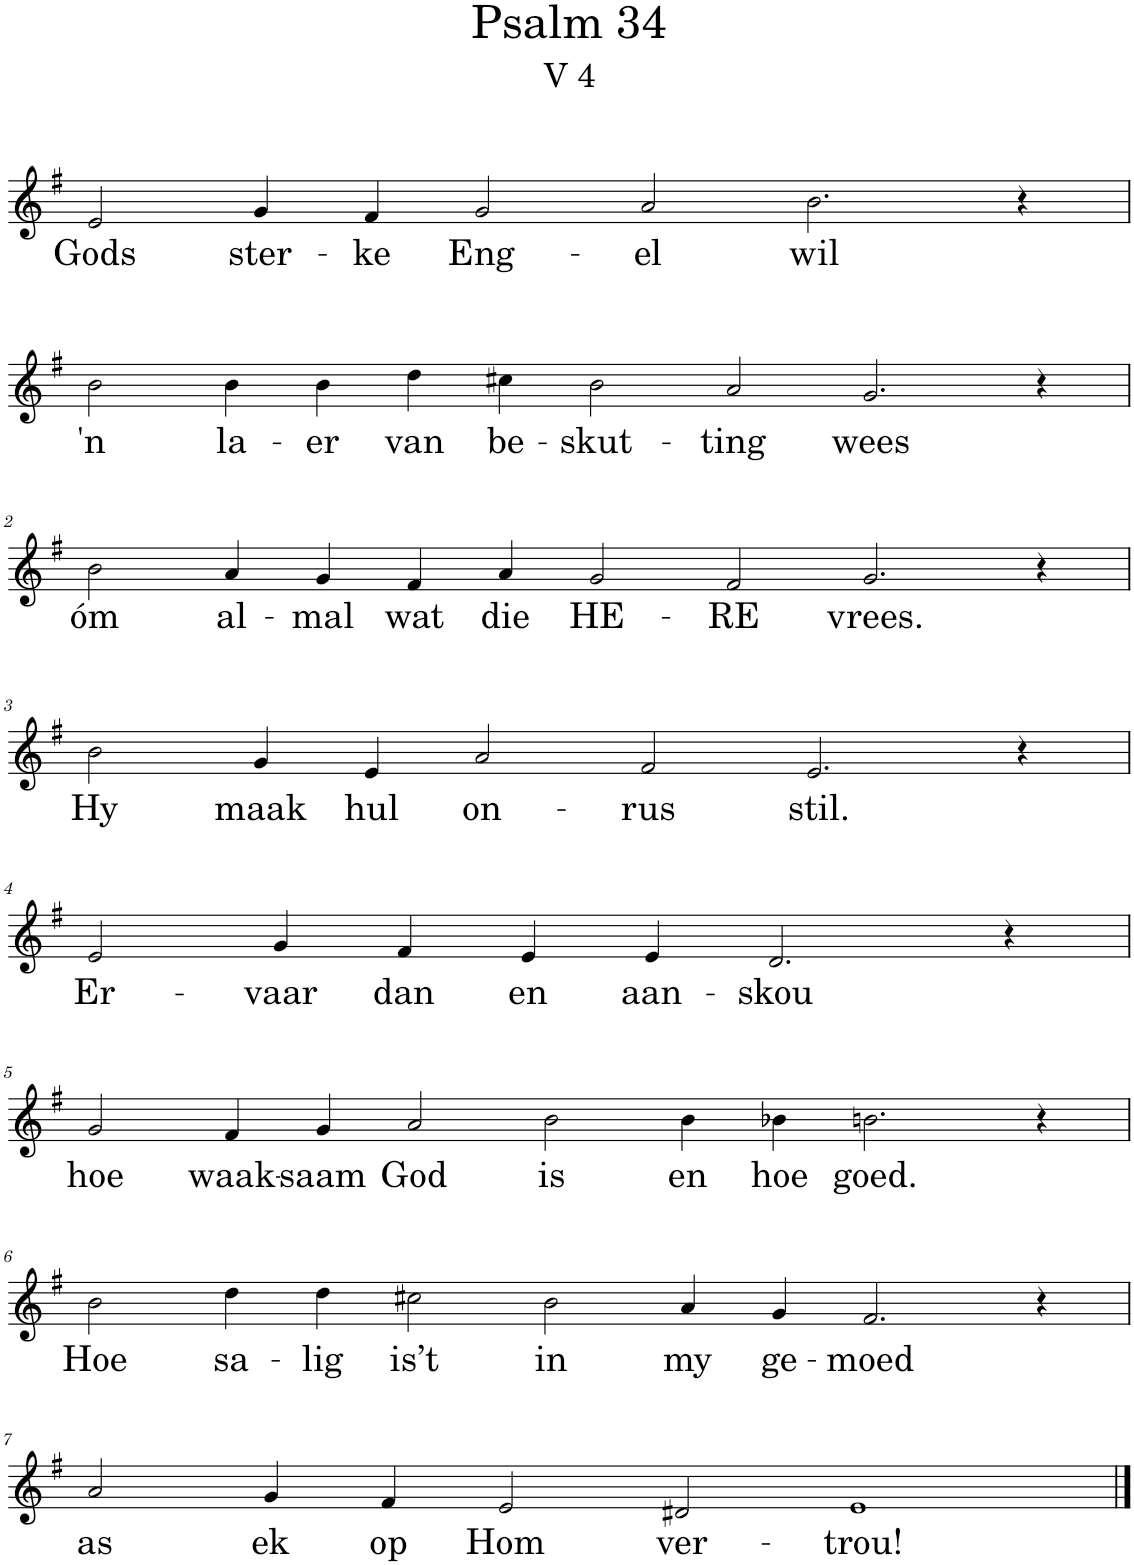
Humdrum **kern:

**kern	**text
*part1	*part1
*staff1	*staff1
*I"Pipe Organ	*
*I'Org.	*
*clefG2	*
*k[f#]	*
*M14/4	*
=	=
!	!LO:LY:b
2e/	Gods
!	!LO:LY:b
4g/	ster-
!	!LO:LY:b
4f#/	-ke
!	!LO:LY:b
2g/	Eng-
!	!LO:LY:b
2a/	-el
!	!LO:LY:b
2.b\	wil
4r	.
!!LO:LB:g=z
=1	=1
!	!LO:LY:b
2b\	'n
!	!LO:LY:b
4b\	la-
!	!LO:LY:b
4b\	-er
!	!LO:LY:b
4dd\	van
!	!LO:LY:b
4cc#X\	be-
!	!LO:LY:b
2b\	-skut-
!	!LO:LY:b
2a/	-ting
!	!LO:LY:b
2.g/	wees
4r	.
!!LO:LB:g=z
=2	=2
!	!LO:LY:b
2b\	óm
!	!LO:LY:b
4a/	al-
!	!LO:LY:b
4g/	-mal
!	!LO:LY:b
4f#/	wat
!	!LO:LY:b
4a/	die
!	!LO:LY:b
2g/	HE-
!	!LO:LY:b
2f#/	-RE
!	!LO:LY:b
2.g/	vrees.
4r	.
!!LO:LB:g=z
=3	=3
*M12/4	*
!	!LO:LY:b
2b\	Hy
!	!LO:LY:b
4g/	maak
!	!LO:LY:b
4e/	hul
!	!LO:LY:b
2a/	on-
!	!LO:LY:b
2f#/	-rus
!	!LO:LY:b
2.e/	stil.
4r	.
!!LO:LB:g=z
=4	=4
*M10/4	*
!	!LO:LY:b
2e/	Er-
!	!LO:LY:b
4g/	-vaar
!	!LO:LY:b
4f#/	dan
!	!LO:LY:b
4e/	en
!	!LO:LY:b
4e/	aan-
!	!LO:LY:b
2.d/	-skou
4r	.
!!LO:LB:g=z
=5	=5
*M14/4	*
!	!LO:LY:b
2g/	hoe
!	!LO:LY:b
4f#/	waak-
!	!LO:LY:b
4g/	-saam
!	!LO:LY:b
2a/	God
!	!LO:LY:b
2b\	is
!	!LO:LY:b
4b\	en
!	!LO:LY:b
4b-X\	hoe
!	!LO:LY:b
2.bn\	goed.
4r	.
!!LO:LB:g=z
=6	=6
!	!LO:LY:b
2b\	Hoe
!	!LO:LY:b
4dd\	sa-
!	!LO:LY:b
4dd\	-lig
!	!LO:LY:b
2cc#X\	is’t
!	!LO:LY:b
2b\	in
!	!LO:LY:b
4a/	my
!	!LO:LY:b
4g/	ge-
!	!LO:LY:b
2.f#/	-moed
4r	.
!!LO:LB:g=z
=7	=7
*M12/4	*
!	!LO:LY:b
2a/	as
!	!LO:LY:b
4g/	ek
!	!LO:LY:b
4f#/	op
!	!LO:LY:b
2e/	Hom
!	!LO:LY:b
2d#X/	ver-
!	!LO:LY:b
1e	-trou!
==	==
*-	*-
